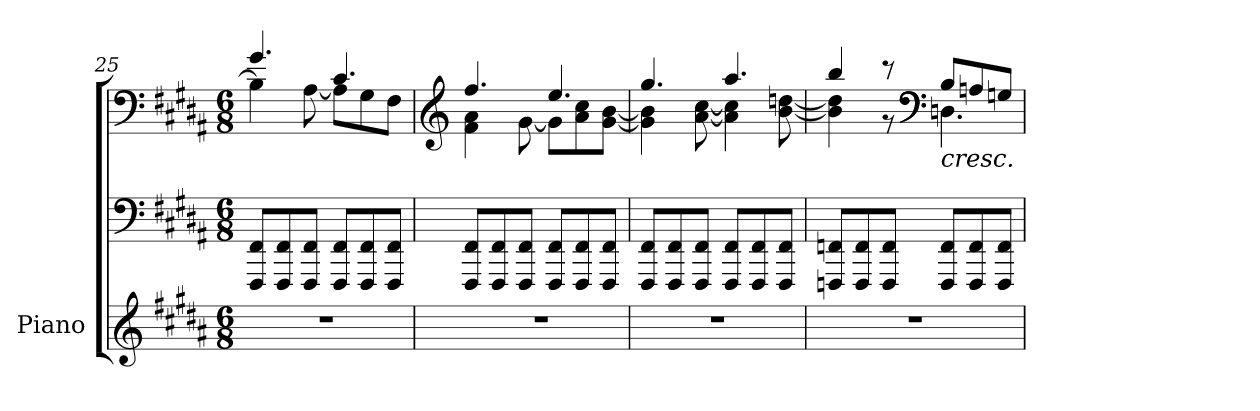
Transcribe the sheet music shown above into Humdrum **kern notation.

**kern	**kern	**kern
*part1	*part1	*part1
*staff3	*staff2	*staff1
*I"Piano	*	*
*I'Pno.	*	*
*clefG2	*clefF4	*clefF4
*k[f#c#g#d#a#]	*k[f#c#g#d#a#]	*k[f#c#g#d#a#]
*M6/8	*M6/8	*M6/8
=25	=25	=25
*	*	*^
2.r	8FFF#/ 8FF#/L	4.g#/	4B\]
.	8FFF#/ 8FF#/	.	.
.	8FFF#/ 8FF#/J	.	[8A#\
.	8FFF#/ 8FF#/L	4.c#/	8A#\L]
.	8FFF#/ 8FF#/	.	8G#\
.	8FFF#/ 8FF#/J	.	8F#\J
=26	=26	=26	=26
*	*	*clefG2	*
2.r	8FFF#/ 8FF#/L	4.ff#/	4f#\ 4a#\
.	8FFF#/ 8FF#/	.	.
.	8FFF#/ 8FF#/J	.	[8g#\
.	8FFF#/ 8FF#/L	4.ee/	8g#\L]
.	8FFF#/ 8FF#/	.	8a#\ 8cc#\
.	8FFF#/ 8FF#/J	.	[8g#\ [8b\J
=27	=27	=27	=27
2.r	8FFF#/ 8FF#/L	4.gg#/	4g#\] 4b\]
.	8FFF#/ 8FF#/	.	.
.	8FFF#/ 8FF#/J	.	[8a#\ [8cc#\
.	8FFF#/ 8FF#/L	4.aa#/	4a#\] 4cc#\]
.	8FFF#/ 8FF#/	.	.
.	8FFF#/ 8FF#/J	.	[8b\ [8ddn\
!!LO:LB:g=z	!!
=28	=28	=28	=28
2.r	8FFFn/ 8FFn/L	4bb/	4b\] 4dd\]
.	8FFF/ 8FF/	.	.
.	8FFF/ 8FF/J	8r	8r
*	*	*clefF4	*
!	!	!LO:TX:b:i:t=cresc.	!
.	8FFF/ 8FF/L	8B/L	4.Dn\
.	8FFF/ 8FF/	8An/	.
.	8FFF/ 8FF/J	8Gn/J	.
*	*	*v	*v
=	=	=
*-	*-	*-
